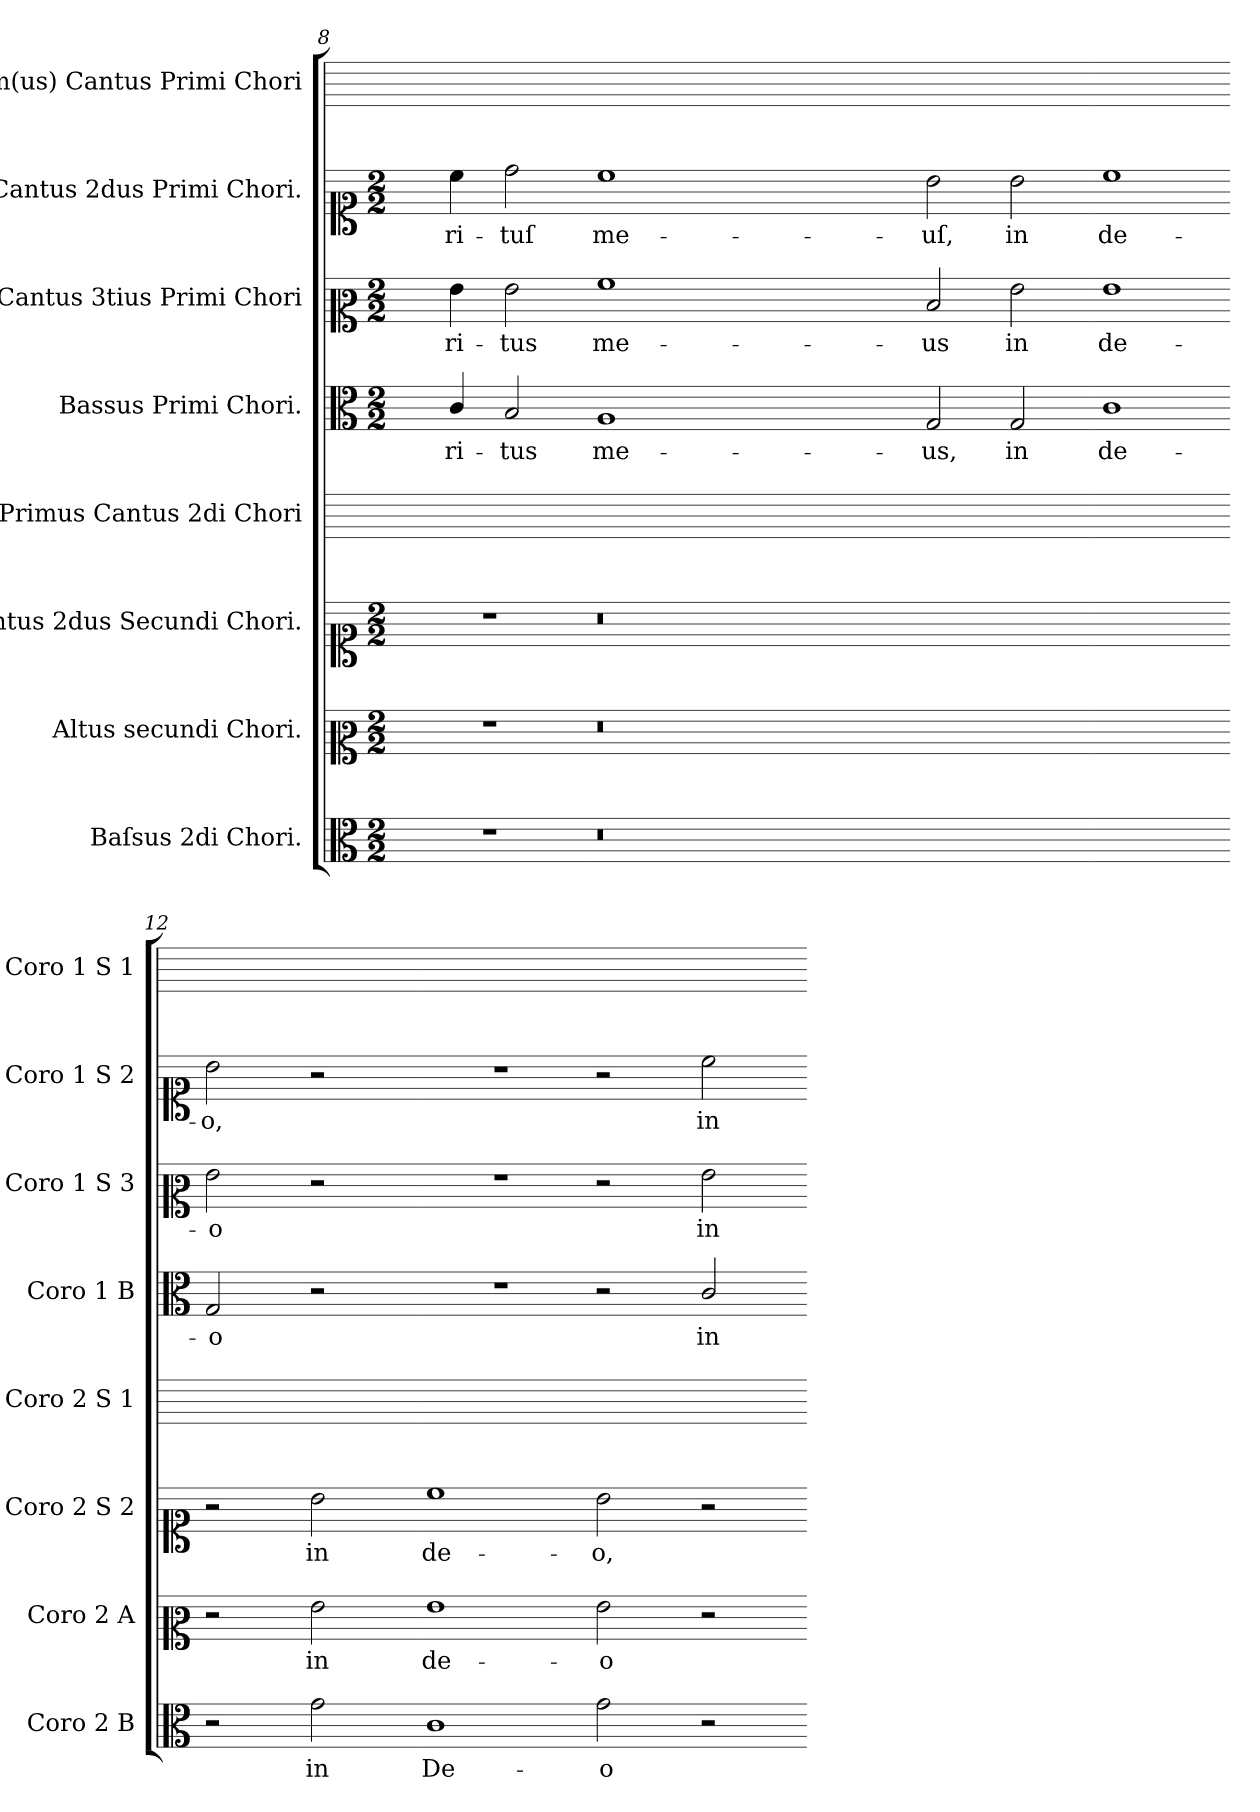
**kern	**text	**kern	**text	**kern	**text	**kern	**kern	**text	**kern	**text	**kern	**text	**kern
*part8	*part8	*part7	*part7	*part6	*part6	*part5	*part4	*part4	*part3	*part3	*part2	*part2	*part1
*staff8	*staff8	*staff7	*staff7	*staff6	*staff6	*staff5	*staff4	*staff4	*staff3	*staff3	*staff2	*staff2	*staff1
*I"Baſsus 2di Chori.	*	*I"Altus secundi Chori.	*	*I"Cantus 2dus Secundi Chori.	*	*I"Primus Cantus 2di Chori	*I"Bassus Primi Chori.	*	*I"Cantus 3tius Primi Chori	*	*I"Cantus 2dus Primi Chori.	*	*I"1m(us) Cantus Primi Chori
*I'Coro 2 B	*	*I'Coro 2 A	*	*I'Coro 2 S 2	*	*I'Coro 2 S 1	*I'Coro 1 B	*	*I'Coro 1 S 3	*	*I'Coro 1 S 2	*	*I'Coro 1 S 1
*clefC3	*	*clefC2	*	*clefC1	*	*	*clefC3	*	*clefC2	*	*clefC1	*	*
*k[]	*	*k[]	*	*k[]	*	*k[]	*k[]	*	*k[]	*	*k[]	*	*k[]
*C:	*	*C:	*	*C:	*	*C:	*C:	*	*C:	*	*C:	*	*C:
*M2/2	*	*M2/2	*	*M2/2	*	*	*M2/2	*	*M2/2	*	*M2/2	*	*
=8	=8	=8	=8	=8	=8	=8	=8	=8	=8	=8	=8	=8	=8
1r	.	1r	.	1r	.	1ryy	4ryy	.	4ryy	.	4ryy	.	1ryy
.	.	.	.	.	.	.	4c/	-ri-	4g\	-ri-	4cc\	-ri-	.
.	.	.	.	.	.	.	2B/	-tus	2g\	-tus	2dd\	-tuſ	.
=9-	=9-	=9-	=9-	=9-	=9-	=9-	=9-	=9-	=9-	=9-	=9-	=9-	=9-
0.r	.	0.r	.	0.r	.	1ryy	1A	me-	1a	me-	1cc	me-	1ryy
.	.	.	.	.	.	0ryy	0ryy	.	0ryy	.	0ryy	.	0ryy
=10-	=10-	=10-	=10-	=10-	=10-	=10-	=10-	=10-	=10-	=10-	=10-	=10-	=10-
1ryy	.	1ryy	.	1ryy	.	1ryy	2G/	-us,	2d/	-us	2b\	-uſ,	1ryy
.	.	.	.	.	.	.	2G/	in	2g\	in	2b\	in	.
=11-	=11-	=11-	=11-	=11-	=11-	=11-	=11-	=11-	=11-	=11-	=11-	=11-	=11-
1ryy	.	1ryy	.	1ryy	.	1ryy	1c	de-	1g	de-	1cc	de-	1ryy
=12-	=12-	=12-	=12-	=12-	=12-	=12-	=12-	=12-	=12-	=12-	=12-	=12-	=12-
2r	.	2r	.	2r	.	1ryy	2G/	-o	2g\	-o	2b\	-o,	1ryy
2g\	in	2g\	in	2b\	in	.	2r	.	2r	.	2r	.	.
=13-	=13-	=13-	=13-	=13-	=13-	=13-	=13-	=13-	=13-	=13-	=13-	=13-	=13-
1c	De-	1g	de-	1cc	de-	1ryy	1r	.	1r	.	1r	.	1ryy
=14-	=14-	=14-	=14-	=14-	=14-	=14-	=14-	=14-	=14-	=14-	=14-	=14-	=14-
2g\	-o	2g\	-o	2b\	-o,	1ryy	2r	.	2r	.	2r	.	1ryy
2r	.	2r	.	2r	.	.	2c/	in	2g\	in	2cc\	in	.
=-	=-	=-	=-	=-	=-	=-	=-	=-	=-	=-	=-	=-	=-
*-	*-	*-	*-	*-	*-	*-	*-	*-	*-	*-	*-	*-	*-
